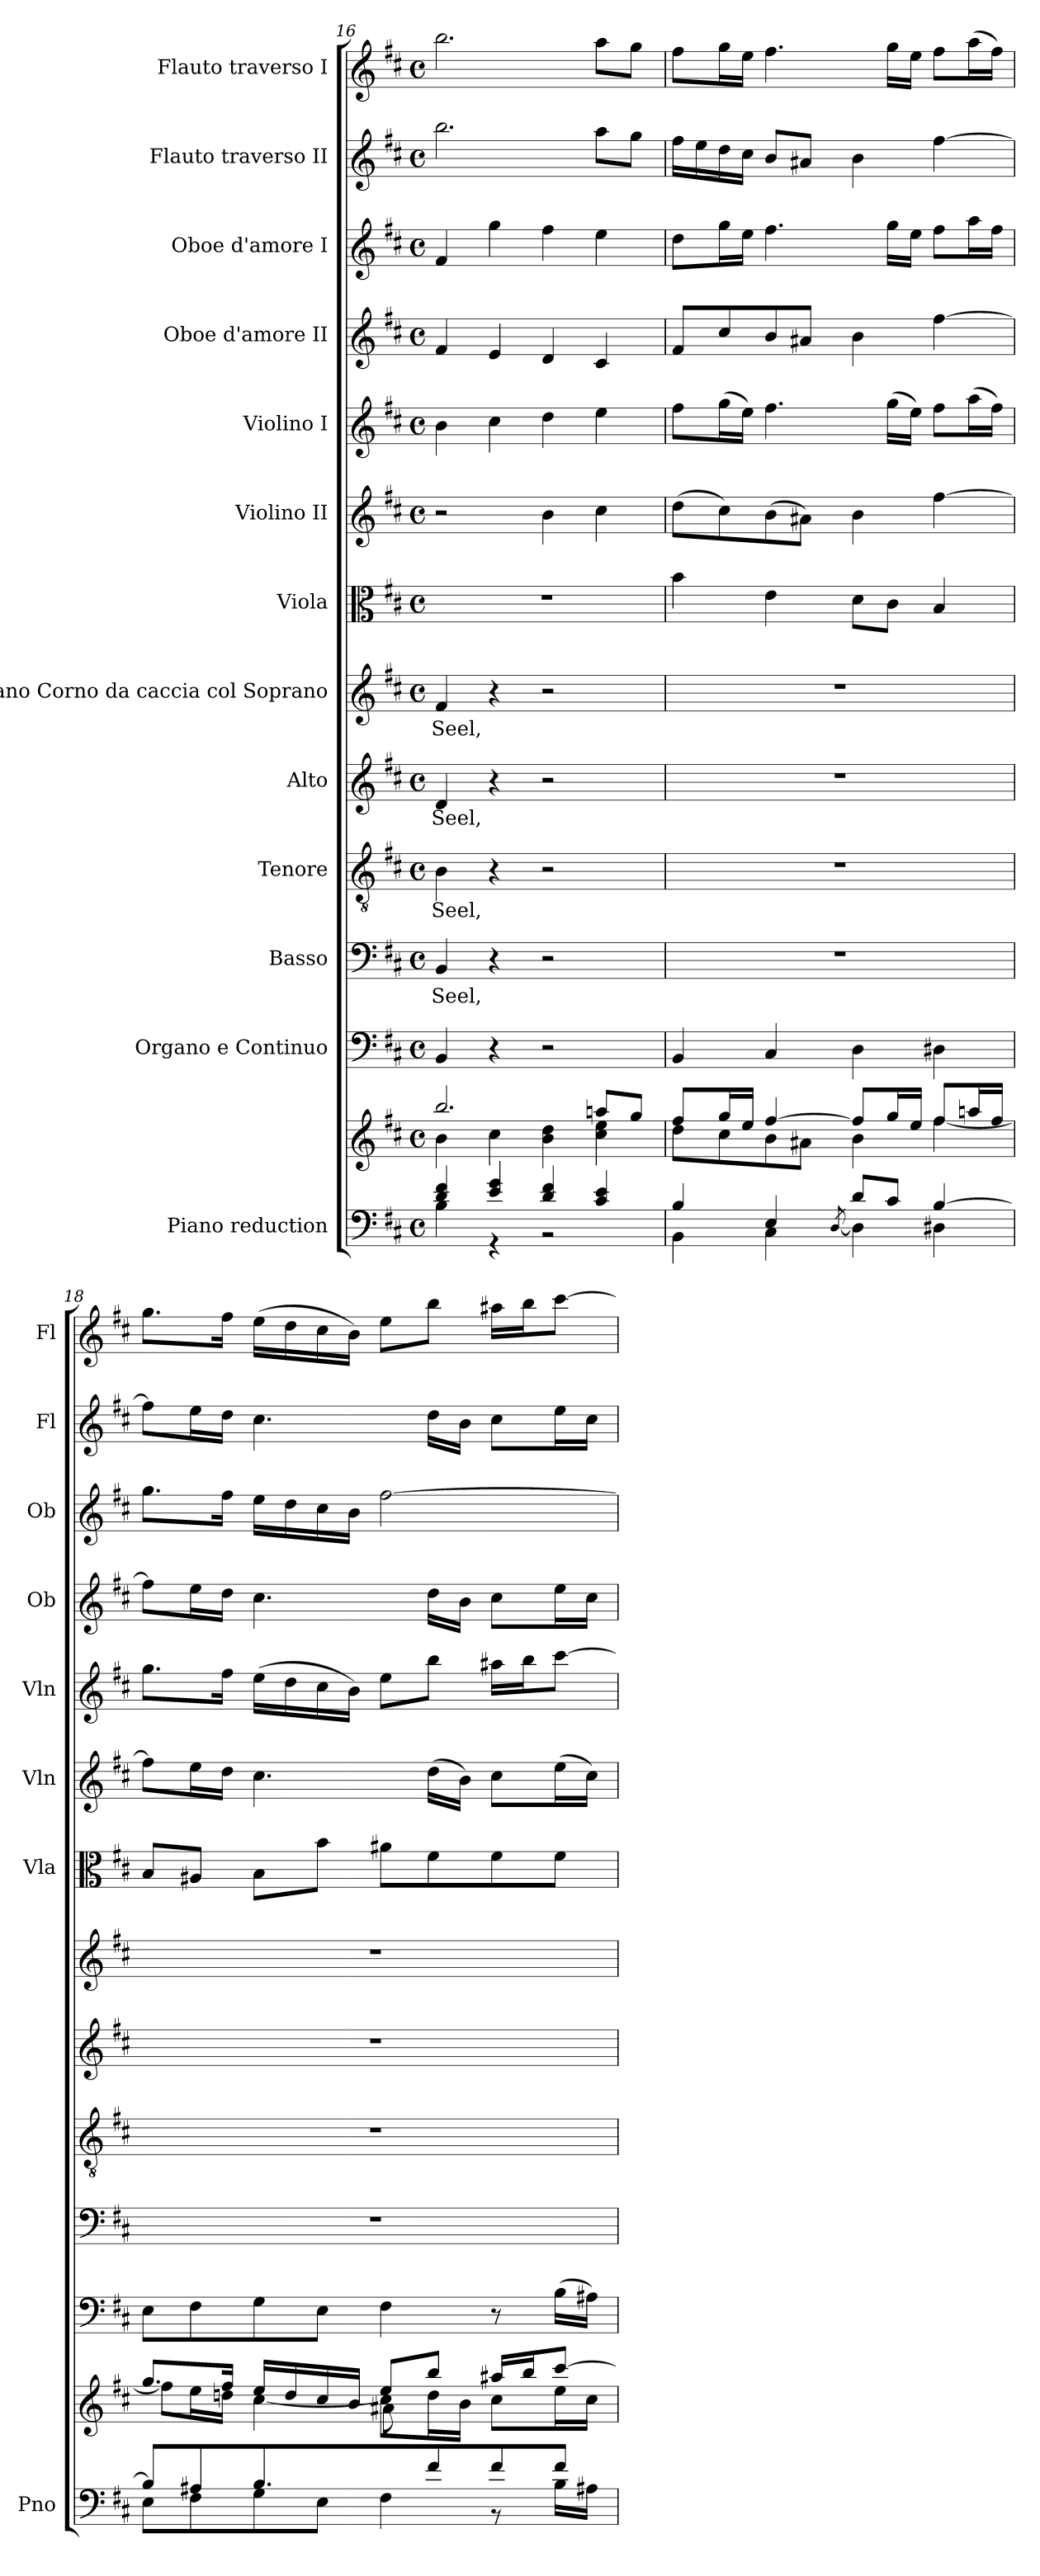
**kern	**kern	**kern	**kern	**text	**kern	**text	**kern	**text	**kern	**text	**kern	**kern	**kern	**kern	**kern	**kern	**kern
*part13	*part13	*part12	*part11	*part11	*part10	*part10	*part9	*part9	*part8	*part8	*part7	*part6	*part5	*part4	*part3	*part2	*part1
*staff14	*staff13	*staff12	*staff11	*staff11	*staff10	*staff10	*staff9	*staff9	*staff8	*staff8	*staff7	*staff6	*staff5	*staff4	*staff3	*staff2	*staff1
*I"Piano reduction	*	*I"Organo e Continuo	*I"Basso	*	*I"Tenore	*	*I"Alto	*	*I"Soprano Corno da caccia col Soprano	*	*I"Viola	*I"Violino II	*I"Violino I	*I"Oboe d'amore II	*I"Oboe d'amore I	*I"Flauto traverso II	*I"Flauto traverso I
*I'Pno	*	*	*	*	*	*	*	*	*	*	*I'Vla	*I'Vln	*I'Vln	*I'Ob	*I'Ob	*I'Fl	*I'Fl
*clefF4	*clefG2	*clefF4	*clefF4	*	*clefGv2	*	*clefG2	*	*clefG2	*	*clefC3	*clefG2	*clefG2	*clefG2	*clefG2	*clefG2	*clefG2
*k[f#c#]	*k[f#c#]	*k[f#c#]	*k[f#c#]	*	*k[f#c#]	*	*k[f#c#]	*	*k[f#c#]	*	*k[f#c#]	*k[f#c#]	*k[f#c#]	*k[f#c#]	*k[f#c#]	*k[f#c#]	*k[f#c#]
*M4/4	*M4/4	*M4/4	*M4/4	*	*M4/4	*	*M4/4	*	*M4/4	*	*M4/4	*M4/4	*M4/4	*M4/4	*M4/4	*M4/4	*M4/4
*met(c)	*met(c)	*met(c)	*met(c)	*	*met(c)	*	*met(c)	*	*met(c)	*	*met(c)	*met(c)	*met(c)	*met(c)	*met(c)	*met(c)	*met(c)
=16	=16	=16	=16	=16	=16	=16	=16	=16	=16	=16	=16	=16	=16	=16	=16	=16	=16
*^	*^	*	*	*	*	*	*	*	*	*	*	*	*	*	*	*	*
!	!	!	!	!	!	!LO:LY:b	!	!LO:LY:b	!	!LO:LY:b	!	!LO:LY:b	!	!	!	!	!	!	!
4d/ 4f#/	4B\	2.bb/	4b\	4BB/	4BB/	Seel,	4B\	Seel,	4d/	Seel,	4f#/	Seel,	1r	2r	4b\	4f#/	4f#/	2.bb\	2.bb\
4e/ 4g/	4r	.	4cc#\	4r	4r	.	4r	.	4r	.	4r	.	.	.	4cc#\	4e/	4gg\	.	.
4d/ 4f#/	2r	.	4b\ 4dd\	2r	2r	.	2r	.	2r	.	2r	.	.	4b\	4dd\	4d/	4ff#\	.	.
4c#/ 4e/	.	8aan/L	4cc#\ 4ee\	.	.	.	.	.	.	.	.	.	.	4cc#\	4ee\	4c#/	4ee\	8aa\L	8aa\L
.	.	8gg/J	.	.	.	.	.	.	.	.	.	.	.	.	.	.	.	8gg\J	8gg\J
!!LO:PB:g=z
=17	=17	=17	=17	=17	=17	=17	=17	=17	=17	=17	=17	=17	=17	=17	=17	=17	=17	=17	=17
4B/	4BB\	8ff#/L	8dd\L	4BB/	1r	.	1r	.	1r	.	1r	.	4b\	(>8dd\L	8ff#\L	8f#/L	8dd\L	16ff#\LL	8ff#\L
.	.	.	.	.	.	.	.	.	.	.	.	.	.	.	.	.	.	16ee\	.
.	.	16gg/L	8cc#\	.	.	.	.	.	.	.	.	.	.	8cc#\)	(>16gg\L	8cc#/	16gg\L	16dd\	16gg\L
.	.	16ee/JJ	.	.	.	.	.	.	.	.	.	.	.	.	16ee\JJ)	.	16ee\JJ	16cc#\JJ	16ee\JJ
4E/	4C#\	[4ff#/	8b\	4C#/	.	.	.	.	.	.	.	.	4e\	(>8b\	4.ff#\	8b/	4.ff#\	8b/L	4.ff#\
.	.	.	8a#X\J	.	.	.	.	.	.	.	.	.	.	8a#X\J)	.	8a#X/J	.	8a#X/J	.
.	[8qD/	.	.	.	.	.	.	.	.	.	.	.	.	.	.	.	.	.	.
8d/L	4D\]	8ff#/L]	4b\	4D\	.	.	.	.	.	.	.	.	8d\L	4b\	.	4b\	.	4b\	.
8c#/J	.	16gg/L	.	.	.	.	.	.	.	.	.	.	8c#\J	.	(>16gg\LL	.	16gg\LL	.	16gg\LL
.	.	16ee/JJ	.	.	.	.	.	.	.	.	.	.	.	.	16ee\JJ)	.	16ee\JJ	.	16ee\JJ
[4B/	4D#X\	8ff#/L	[4ff#\	4D#X\	.	.	.	.	.	.	.	.	4B/	[4ff#\	8ff#\L	[4ff#\	8ff#\L	[4ff#\	8ff#\L
.	.	16aan/L	.	.	.	.	.	.	.	.	.	.	.	.	(>16aa\L	.	16aa\L	.	(>16aa\L
.	.	16ff#/JJ	.	.	.	.	.	.	.	.	.	.	.	.	16ff#\JJ)	.	16ff#\JJ	.	16ff#\JJ)
=18	=18	=18	=18	=18	=18	=18	=18	=18	=18	=18	=18	=18	=18	=18	=18	=18	=18	=18	=18
*	*	*	*^	*	*	*	*	*	*	*	*	*	*	*	*	*	*	*	*
8B/L]	8E\L	8.gg/L	8ff#\L]	4..ryy	8E\L	1r	.	1r	.	1r	.	1r	.	8B/L	8ff#\L]	8.gg\L	8ff#\L]	8.gg\L	8ff#\L]	8.gg\L
8A#X/	8F#\	.	16ee\L	.	8F#\	.	.	.	.	.	.	.	.	8A#X/J	16ee\L	.	16ee\L	.	16ee\L	.
.	.	16ff#/Jk	16ddn\JJ	.	.	.	.	.	.	.	.	.	.	.	16dd\JJ	16ff#\Jk	16dd\JJ	16ff#\Jk	16dd\JJ	16ff#\Jk
8.B/	8G\	16ee/LL	[4cc#\	.	8G\	.	.	.	.	.	.	.	.	8B\L	4.cc#\	(>16ee\LL	4.cc#\	16ee\LL	4.cc#\	(>16ee\LL
.	.	16dd/	.	.	.	.	.	.	.	.	.	.	.	.	.	16dd\	.	16dd\	.	16dd\
.	8E\J	16cc#/	.	.	8E\J	.	.	.	.	.	.	.	.	8b\J	.	16cc#\	.	16cc#\	.	16cc#\
8.ryy	.	16b/JJ	.	16b\Jk	.	.	.	.	.	.	.	.	.	.	.	16b\JJ)	.	16b\JJ	.	16b\JJ)
.	4F#\	8ee/L	8cc#\L]	8a#X\L	4F#\	.	.	.	.	.	.	.	.	8a#X\L	.	8ee\L	.	[2ff#\	.	8ee\L
8f#/	.	8bb/J	16dd\L	4.ryy	.	.	.	.	.	.	.	.	.	8f#\	(>16dd\LL	8bb\J	16dd\LL	.	16dd\LL	8bb\J
.	.	.	16b\JJ	.	.	.	.	.	.	.	.	.	.	.	16b\JJ)	.	16b\JJ	.	16b\JJ	.
8f#/	8r	16aa#X/LL	8cc#\L	.	8r	.	.	.	.	.	.	.	.	8f#\	8cc#\L	16aa#X\LL	8cc#\L	.	8cc#\L	16aa#X\LL
.	.	16bb/J	.	.	.	.	.	.	.	.	.	.	.	.	.	16bb\J	.	.	.	16bb\J
8f#/J	16B\LL	[8ccc#/J	16ee\L	.	(>16B\LL	.	.	.	.	.	.	.	.	8f#\J	(>16ee\L	[8ccc#\J	16ee\L	.	16ee\L	[8ccc#\J
.	16A#X\JJ	.	16cc#\JJ	.	16A#X\JJ)	.	.	.	.	.	.	.	.	.	16cc#\JJ)	.	16cc#\JJ	.	16cc#\JJ	.
*v	*v	*	*	*	*	*	*	*	*	*	*	*	*	*	*	*	*	*	*	*
*	*v	*v	*v	*	*	*	*	*	*	*	*	*	*	*	*	*	*	*	*
=	=	=	=	=	=	=	=	=	=	=	=	=	=	=	=	=	=
*-	*-	*-	*-	*-	*-	*-	*-	*-	*-	*-	*-	*-	*-	*-	*-	*-	*-
